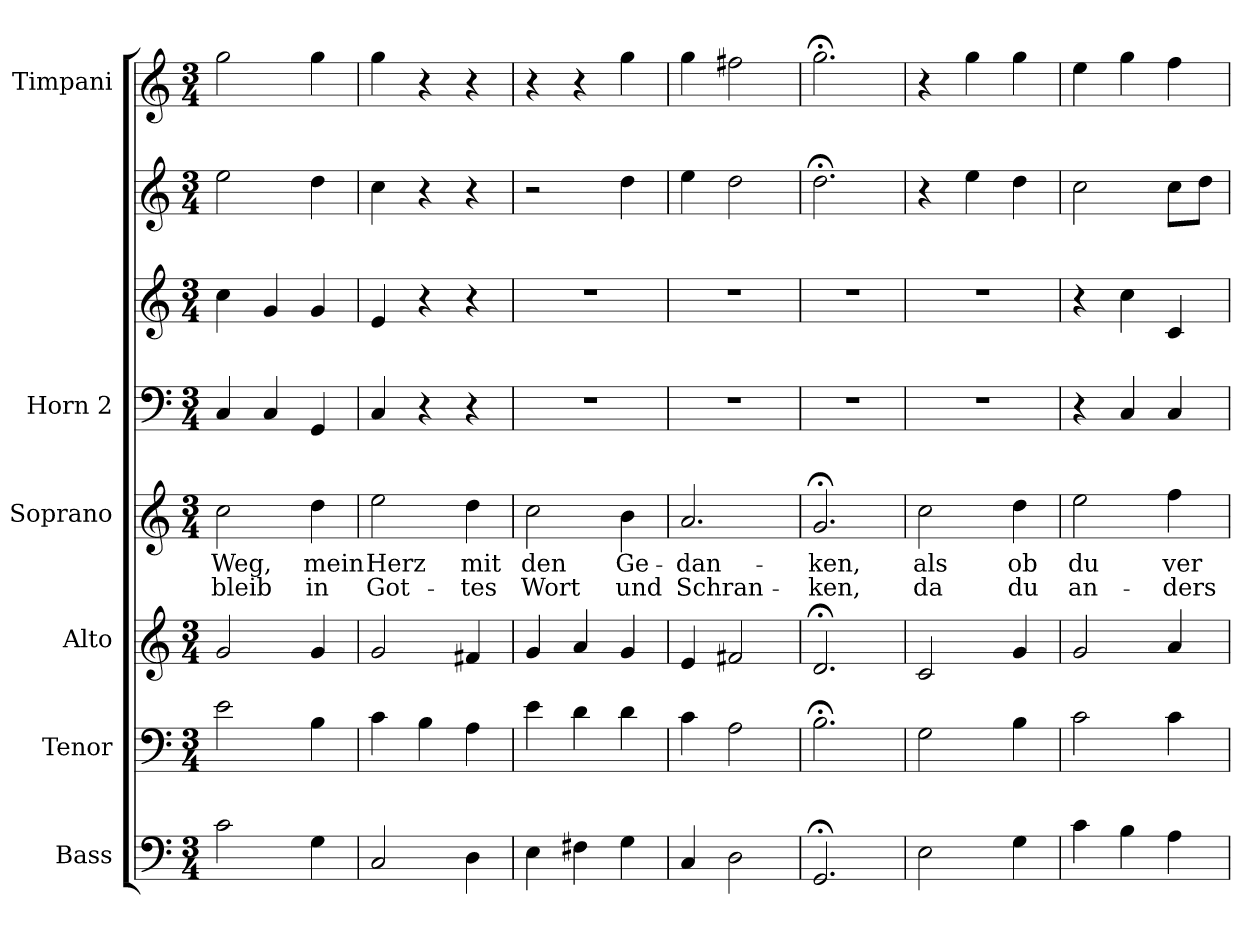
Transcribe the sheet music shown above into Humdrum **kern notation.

**kern	**kern	**kern	**kern	**text	**text	**kern	**kern	**kern	**kern
*part6	*part5	*part4	*part3	*part3	*part3	*part2	*part2	*part2	*part1
*staff8	*staff7	*staff6	*staff5	*staff5	*staff5	*staff4	*staff3	*staff2	*staff1
*I"Bass	*I"Tenor	*I"Alto	*I"Soprano	*	*	*I"Horn 2	*	*	*I"Timpani
*I'B.	*I'T.	*I'A.	*I'S.	*	*	*	*	*	*
*clefF4	*clefF4	*clefG2	*clefG2	*	*	*clefF4	*clefG2	*clefG2	*clefG2
*k[]	*k[]	*k[]	*k[]	*	*	*k[]	*k[]	*k[]	*k[]
*	*	*	*	*	*	*	*	*	*C:
*M3/4	*M3/4	*M3/4	*M3/4	*	*	*M3/4	*M3/4	*M3/4	*M3/4
=1	=1	=1	=1	=1	=1	=1	=1	=1	=1
2c\	2e\	2g/	2cc\	Weg,	bleib	4C/	4cc\	2ee\	2gg\
.	.	.	.	.	.	4C/	4g/	.	.
4G\	4B\	4g/	4dd\	mein	in	4GG/	4g/	4dd\	4gg\
=2	=2	=2	=2	=2	=2	=2	=2	=2	=2
2C/	4c\	2g/	2ee\	Herz	Got-	4C/	4e/	4cc\	4gg\
.	4B\	.	.	.	.	4r	4r	4r	4r
4D\	4A\	4f#X/	4dd\	mit	-tes	4r	4r	4r	4r
=3	=3	=3	=3	=3	=3	=3	=3	=3	=3
4E\	4e\	4g/	2cc\	den	Wort	2.r	2.r	2r	4r
4F#X\	4d\	4a/	.	.	.	.	.	.	4r
4G\	4d\	4g/	4b\	Ge-	und	.	.	4dd\	4gg\
=4	=4	=4	=4	=4	=4	=4	=4	=4	=4
4C/	4c\	4e/	2.a/	-dan-	Schran-	2.r	2.r	4ee\	4gg\
2D\	2A\	2f#X/	.	.	.	.	.	2dd\	2ff#X\
=5	=5	=5	=5	=5	=5	=5	=5	=5	=5
2.GG;</	2.B;<\	2.d;</	2.g;</	-ken,	-ken,	2.r	2.r	2.dd;<\	2.gg;<\
=6	=6	=6	=6	=6	=6	=6	=6	=6	=6
2E\	2G\	2c/	2cc\	als	da	2.r	2.r	4r	4r
.	.	.	.	.	.	.	.	4ee\	4gg\
4G\	4B\	4g/	4dd\	ob	du	.	.	4dd\	4gg\
=7	=7	=7	=7	=7	=7	=7	=7	=7	=7
4c\	2c\	2g/	2ee\	du	an-	4r	4r	2cc\	4ee\
4B\	.	.	.	.	.	4C/	4cc\	.	4gg\
4A\	4c\	4a/	4ff\	ver-	-ders	4C/	4c/	8cc\L	4ff\
.	.	.	.	.	.	.	.	8dd\J	.
=	=	=	=	=	=	=	=	=	=
*-	*-	*-	*-	*-	*-	*-	*-	*-	*-
